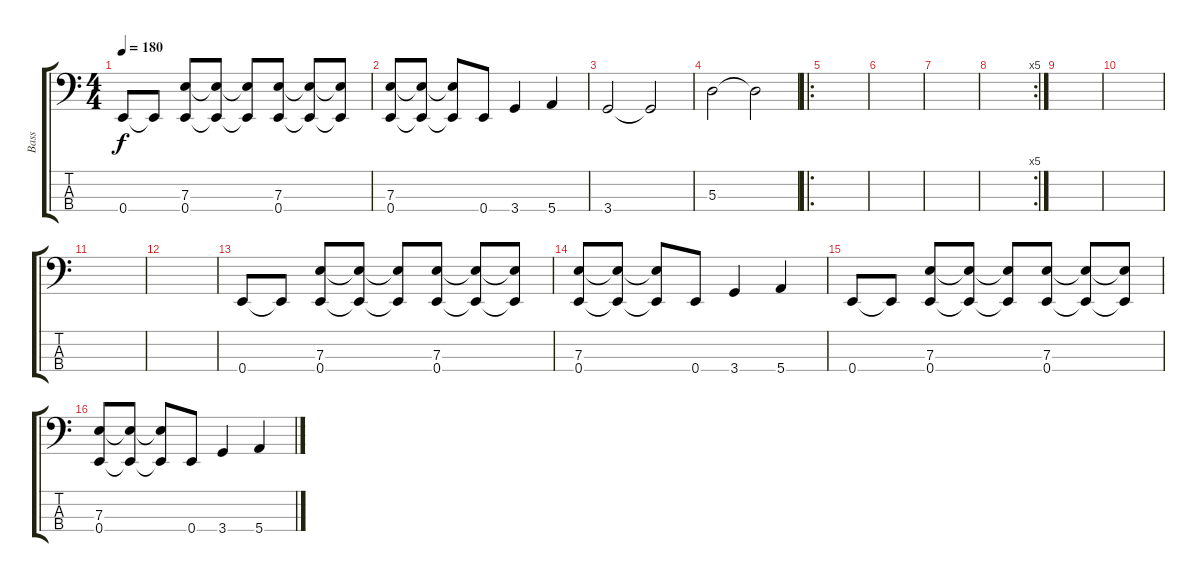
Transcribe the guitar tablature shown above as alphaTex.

\track ("Bass" "Bass") {instrument electricbasspick}
\staff {score tabs}
\tuning (G2 D2 A1 E1) {hide}
\ts (4 4)
\tempo 180
\clef f4
\ks c
0.4.8{dy f} 0.4{t}.8 (7.3 0.4).8 (7.3{t} 0.4{t}).8 (7.3{t} 0.4{t}).8 (7.3 0.4).8 (7.3{t} 0.4{t}).8 (7.3{t} 0.4{t}).8 |
(7.3 0.4).8 (7.3{t} 0.4{t}).8 (7.3{t} 0.4{t}).8 0.4.8 3.4.4 5.4.4 |
3.4.2 3.4{t}.2 |
5.3.2 5.3{t}.2 |
\ro
|
|
|
\rc 5
|
|
|
|
|
0.4.8 0.4{t}.8 (7.3 0.4).8 (7.3{t} 0.4{t}).8 (7.3{t} 0.4{t}).8 (7.3 0.4).8 (7.3{t} 0.4{t}).8 (7.3{t} 0.4{t}).8 |
(7.3 0.4).8 (7.3{t} 0.4{t}).8 (7.3{t} 0.4{t}).8 0.4.8 3.4.4 5.4.4 |
0.4.8 0.4{t}.8 (7.3 0.4).8 (7.3{t} 0.4{t}).8 (7.3{t} 0.4{t}).8 (7.3 0.4).8 (7.3{t} 0.4{t}).8 (7.3{t} 0.4{t}).8 |
(7.3 0.4).8 (7.3{t} 0.4{t}).8 (7.3{t} 0.4{t}).8 0.4.8 3.4.4 5.4.4
